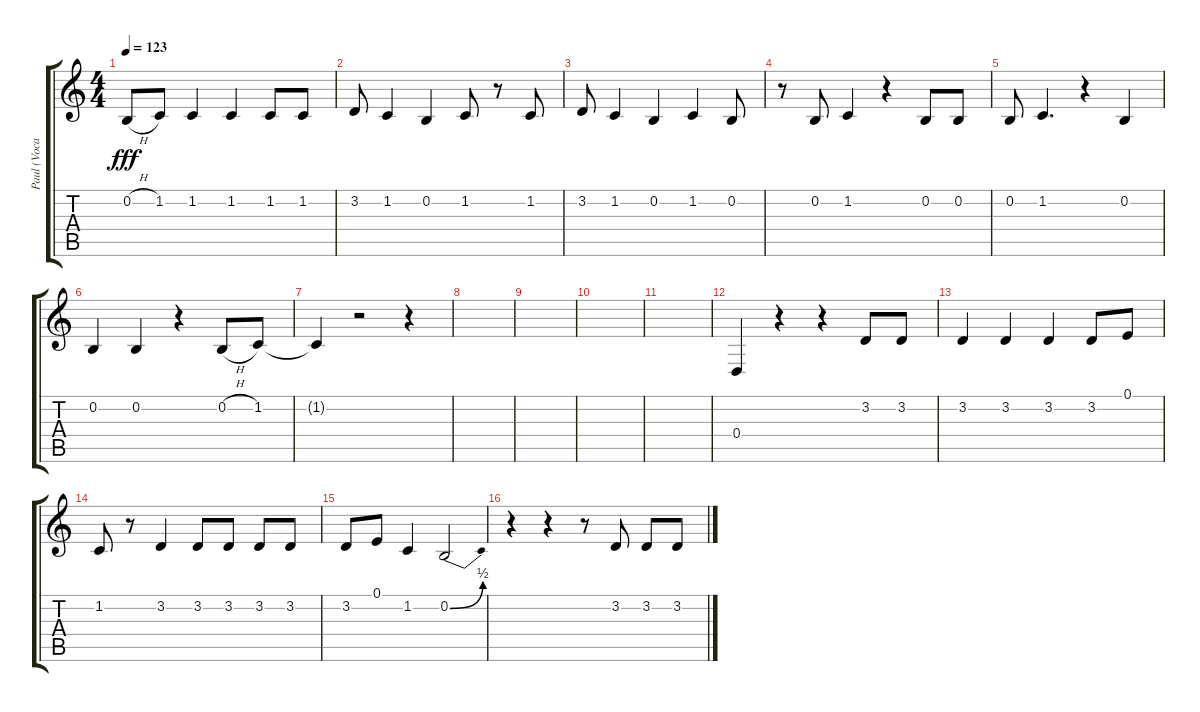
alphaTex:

\track ("Paul (Vocals)" "Paul (Voca") {instrument honkytonkpiano}
\staff {score tabs}
\tuning (E4 B3 G3 D3 A2 E2) {hide}
\ts (4 4)
\tempo 123
\clef g2
\ks c
0.2{h}.8{dy fff} 1.2.8 1.2.4 1.2.4 1.2.8 1.2.8 |
3.2.8 1.2.4 0.2.4 1.2.8 r.8 1.2.8 |
3.2.8 1.2.4 0.2.4 1.2.4 0.2.8 |
r.8 0.2.8 1.2.4 r.4 0.2.8 0.2.8 |
0.2.8 1.2.4{d} r.4 0.2.4 |
0.2.4 0.2.4 r.4 0.2{h}.8 1.2.8 |
1.2{t}.4 r.2 r.4 |
|
|
|
|
0.4.4 r.4 r.4 3.2.8 3.2.8 |
3.2.4 3.2.4 3.2.4 3.2.8 0.1.8 |
1.2.8 r.8 3.2.4 3.2.8 3.2.8 3.2.8 3.2.8 |
3.2.8 0.1.8 1.2.4 0.2{be (bend 0 0 60 2)}.2 |
r.4 r.4 r.8 3.2.8 3.2.8 3.2.8
